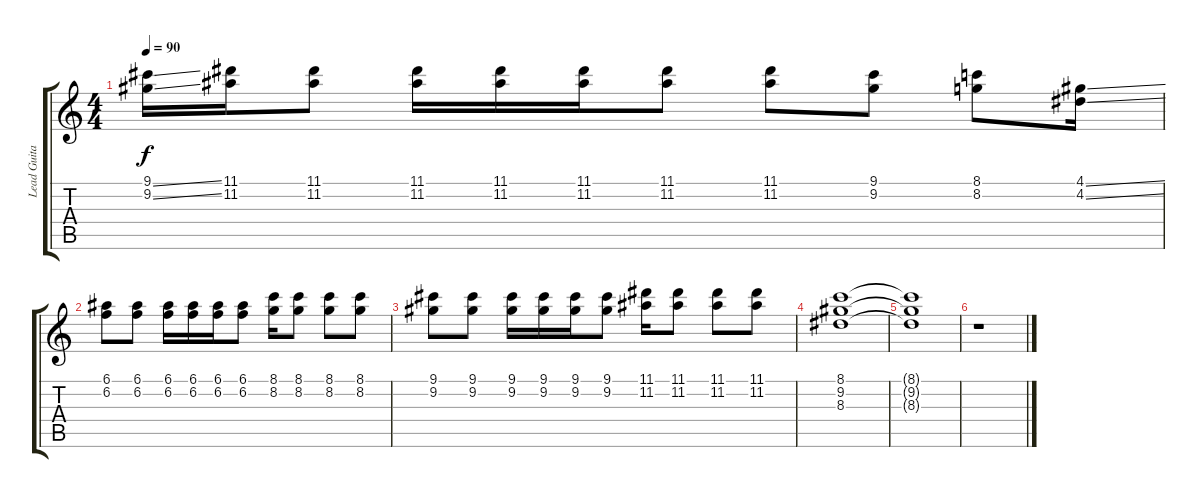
\track ("Lead Guitar" "Lead Guita") {instrument distortionguitar}
\staff {score tabs}
\tuning (E4 B3 G3 D3 A2 E2) {hide}
\ts (4 4)
\tempo 90
\clef g2
\ks c
(9.1{ss} 9.2{ss}).16{dy f} (11.1 11.2).16 (11.1 11.2).8 (11.1 11.2).16 (11.1 11.2).16 (11.1 11.2).16 (11.1 11.2).8 (11.1 11.2).8 (9.1 9.2).8 (8.1 8.2).8 (4.1{ss} 4.2{ss}).16 |
(6.1 6.2).8 (6.1 6.2).8 (6.1 6.2).16 (6.1 6.2).16 (6.1 6.2).16 (6.1 6.2).8 (8.1 8.2).16 (8.1 8.2).8 (8.1 8.2).8 (8.1 8.2).8 |
(9.1 9.2).8 (9.1 9.2).8 (9.1 9.2).16 (9.1 9.2).16 (9.1 9.2).16 (9.1 9.2).8 (11.1 11.2).16 (11.1 11.2).8 (11.1 11.2).8 (11.1 11.2).8 |
(8.1 9.2 8.3).1 |
(8.1{t} 9.2{t} 8.3{t}).1 |
r.1
